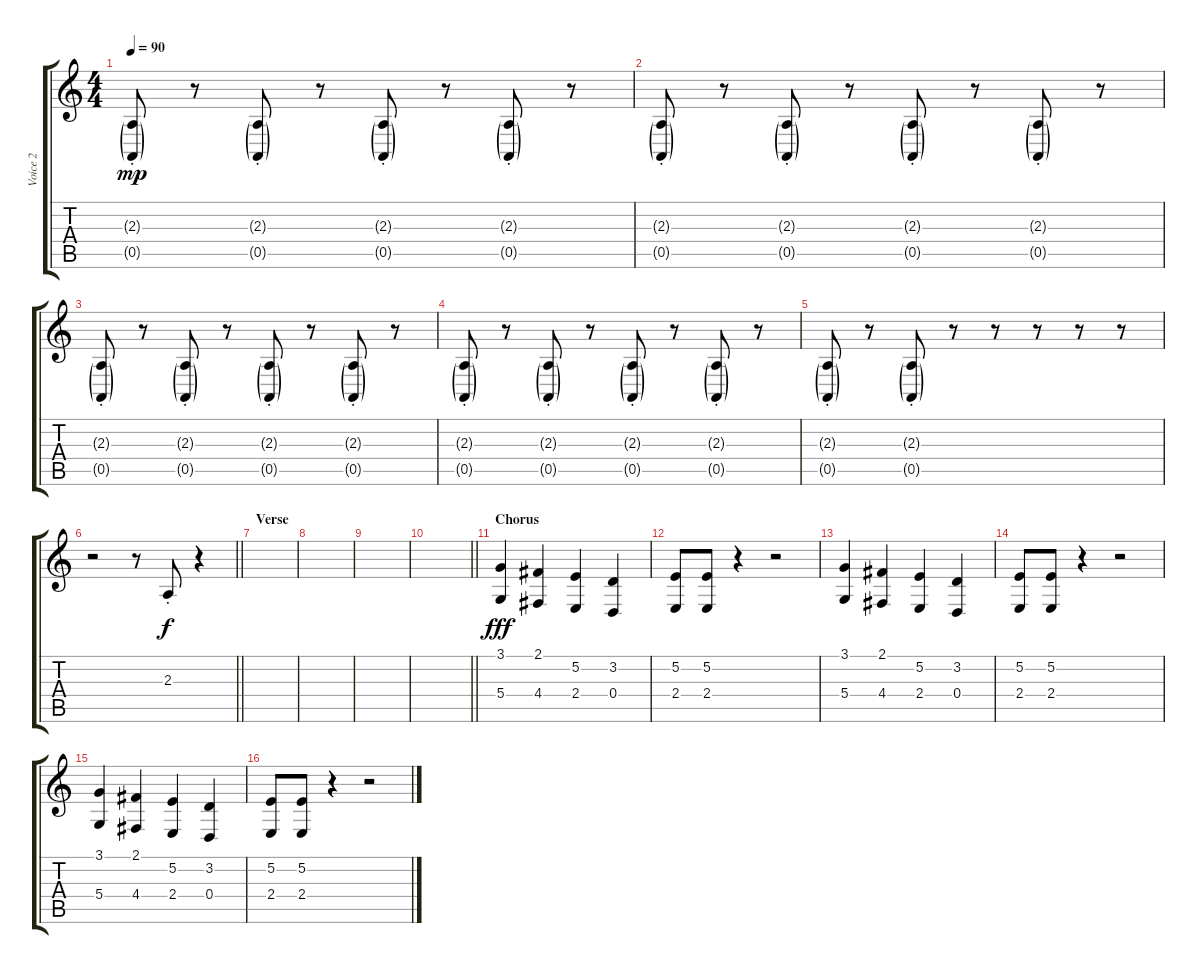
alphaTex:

\track ("Voice 2" "Voice 2") {instrument tenorsax}
\staff {score tabs}
\tuning (E4 B3 G3 D3 A2 E2) {hide}
\ts (4 4)
\tempo 90
\clef g2
\ks c
(2.3{g st} 0.5{g st}).8{dy mp} r.8 (2.3{g st} 0.5{g st}).8 r.8 (2.3{g st} 0.5{g st}).8 r.8 (2.3{g st} 0.5{g st}).8 r.8 |
(2.3{g st} 0.5{g st}).8 r.8 (2.3{g st} 0.5{g st}).8 r.8 (2.3{g st} 0.5{g st}).8 r.8 (2.3{g st} 0.5{g st}).8 r.8 |
(2.3{g st} 0.5{g st}).8 r.8 (2.3{g st} 0.5{g st}).8 r.8 (2.3{g st} 0.5{g st}).8 r.8 (2.3{g st} 0.5{g st}).8 r.8 |
(2.3{g st} 0.5{g st}).8 r.8 (2.3{g st} 0.5{g st}).8 r.8 (2.3{g st} 0.5{g st}).8 r.8 (2.3{g st} 0.5{g st}).8 r.8 |
(2.3{g st} 0.5{g st}).8 r.8 (2.3{g st} 0.5{g st}).8 r.8 r.8 r.8 r.8 r.8 |
\barLineRight lightlight
r.2 r.8 2.3{st}.8{dy f} r.4 |
\section ("" "Verse")
|
|
|
\barLineRight lightlight
|
\section ("" "Chorus")
(3.1 5.4).4{dy fff} (2.1 4.4).4 (5.2 2.4).4 (3.2 0.4).4 |
(5.2 2.4).8 (5.2 2.4).8 r.4 r.2 |
(3.1 5.4).4 (2.1 4.4).4 (5.2 2.4).4 (3.2 0.4).4 |
(5.2 2.4).8 (5.2 2.4).8 r.4 r.2 |
(3.1 5.4).4 (2.1 4.4).4 (5.2 2.4).4 (3.2 0.4).4 |
(5.2 2.4).8 (5.2 2.4).8 r.4 r.2
